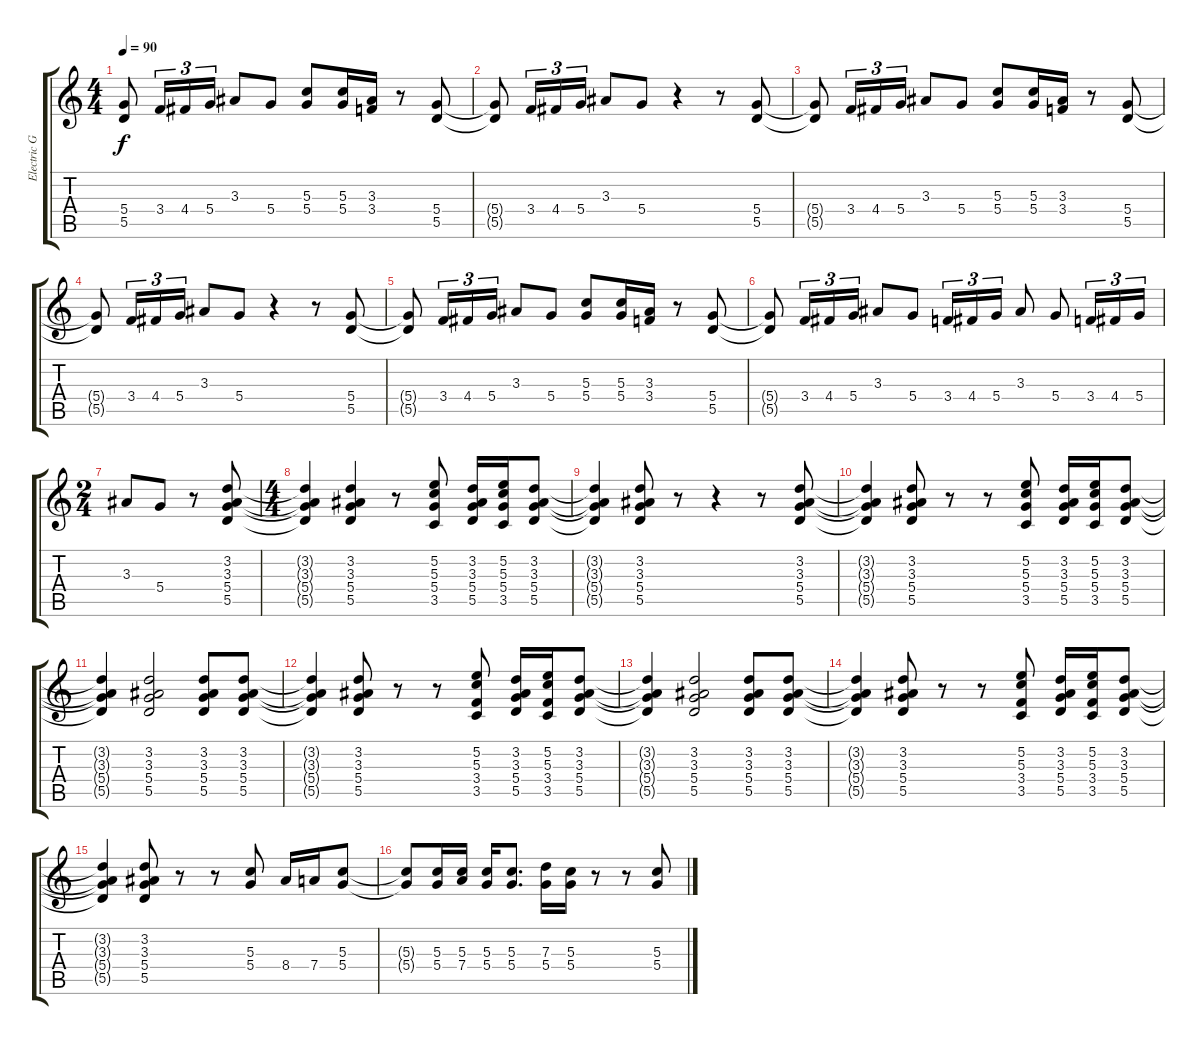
\track ("Electric Guitar IV" "Electric G") {instrument distortionguitar}
\staff {score tabs}
\tuning (E4 B3 G3 D3 A2 E2) {hide}
\ts (4 4)
\tempo 90
\clef g2
\ks c
(5.4{t} 5.5{t}).8{dy f} 3.4.16{tu (3 2)} 4.4.16{tu (3 2)} 5.4.16{tu (3 2)} 3.3.8 5.4.8 (5.3 5.4).8 (5.3 5.4).16 (3.3 3.4).16 r.8 (5.4 5.5).8 |
(5.4{t} 5.5{t}).8 3.4.16{tu (3 2)} 4.4.16{tu (3 2)} 5.4.16{tu (3 2)} 3.3.8 5.4.8 r.4 r.8 (5.4 5.5).8 |
(5.4{t} 5.5{t}).8 3.4.16{tu (3 2)} 4.4.16{tu (3 2)} 5.4.16{tu (3 2)} 3.3.8 5.4.8 (5.3 5.4).8 (5.3 5.4).16 (3.3 3.4).16 r.8 (5.4 5.5).8 |
(5.4{t} 5.5{t}).8 3.4.16{tu (3 2)} 4.4.16{tu (3 2)} 5.4.16{tu (3 2)} 3.3.8 5.4.8 r.4 r.8 (5.4 5.5).8 |
(5.4{t} 5.5{t}).8 3.4.16{tu (3 2)} 4.4.16{tu (3 2)} 5.4.16{tu (3 2)} 3.3.8 5.4.8 (5.3 5.4).8 (5.3 5.4).16 (3.3 3.4).16 r.8 (5.4 5.5).8 |
(5.4{t} 5.5{t}).8 3.4.16{tu (3 2)} 4.4.16{tu (3 2)} 5.4.16{tu (3 2)} 3.3.8 5.4.8 3.4.16{tu (3 2)} 4.4.16{tu (3 2)} 5.4.16{tu (3 2)} 3.3.8 5.4.8 3.4.16{tu (3 2)} 4.4.16{tu (3 2)} 5.4.16{tu (3 2)} |
\ts (2 4)
3.3.8 5.4.8 r.8 (3.2 3.3 5.4 5.5).8 |
\ts (4 4)
(3.2{t} 3.3{t} 5.4{t} 5.5{t}).4 (3.2 3.3 5.4 5.5).4 r.8 (5.2 5.3 5.4 3.5).8 (3.2 3.3 5.4 5.5).16 (5.2 5.3 5.4 3.5).16 (3.2 3.3 5.4 5.5).8 |
(3.2{t} 3.3{t} 5.4{t} 5.5{t}).4 (3.2 3.3 5.4 5.5).8 r.8 r.4 r.8 (3.2 3.3 5.4 5.5).8 |
(3.2{t} 3.3{t} 5.4{t} 5.5{t}).4 (3.2 3.3 5.4 5.5).8 r.8 r.8 (5.2 5.3 5.4 3.5).8 (3.2 3.3 5.4 5.5).16 (5.2 5.3 5.4 3.5).16 (3.2 3.3 5.4 5.5).8 |
(3.2{t} 3.3{t} 5.4{t} 5.5{t}).4 (3.2 3.3 5.4 5.5).2 (3.2 3.3 5.4 5.5).8 (3.2 3.3 5.4 5.5).8 |
(3.2{t} 3.3{t} 5.4{t} 5.5{t}).4 (3.2 3.3 5.4 5.5).8 r.8 r.8 (5.2 5.3 3.4 3.5).8 (3.2 3.3 5.4 5.5).16 (5.2 5.3 3.4 3.5).16 (3.2 3.3 5.4 5.5).8 |
(3.2{t} 3.3{t} 5.4{t} 5.5{t}).4 (3.2 3.3 5.4 5.5).2 (3.2 3.3 5.4 5.5).8 (3.2 3.3 5.4 5.5).8 |
(3.2{t} 3.3{t} 5.4{t} 5.5{t}).4 (3.2 3.3 5.4 5.5).8 r.8 r.8 (5.2 5.3 3.4 3.5).8 (3.2 3.3 5.4 5.5).16 (5.2 5.3 3.4 3.5).16 (3.2 3.3 5.4 5.5).8 |
(3.2{t} 3.3{t} 5.4{t} 5.5{t}).4 (3.2 3.3 5.4 5.5).8 r.8 r.8 (5.3 5.4).8 8.4.16 7.4.16 (5.3 5.4).8 |
(5.3{t} 5.4{t}).8 (5.3 5.4).16 (5.3 7.4).16 (5.3 5.4).16 (5.3 5.4).8{d} (7.3 5.4).16 (5.3 5.4).16 r.8 r.8 (5.3 5.4).8
